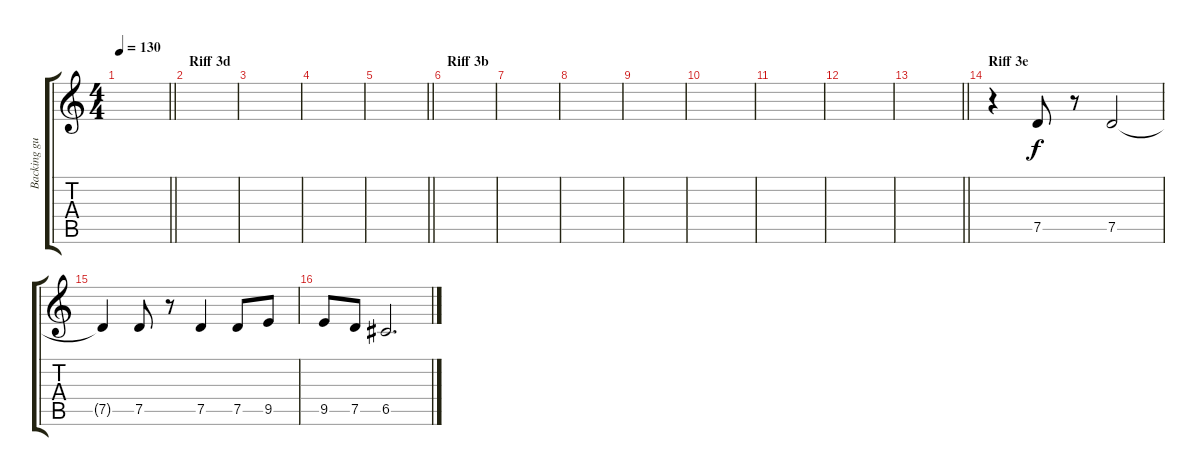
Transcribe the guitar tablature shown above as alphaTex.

\track ("Backing guitar" "Backing gu") {instrument distortionguitar}
\staff {score tabs}
\tuning (D4 A3 F3 C3 G2 D2) {hide}
\ts (4 4)
\tempo 130
\clef g2
\barLineRight lightlight
\ks c
|
\section ("" "Riff 3d")
|
|
|
\barLineRight lightlight
|
\section ("" "Riff 3b")
|
|
|
|
|
|
|
\barLineRight lightlight
|
\section ("" "Riff 3e")
r.4 7.5.8 r.8 7.5.2 |
7.5{t}.4 7.5.8 r.8 7.5.4 7.5.8 9.5.8 |
9.5.8 7.5.8 6.5.2{d}
